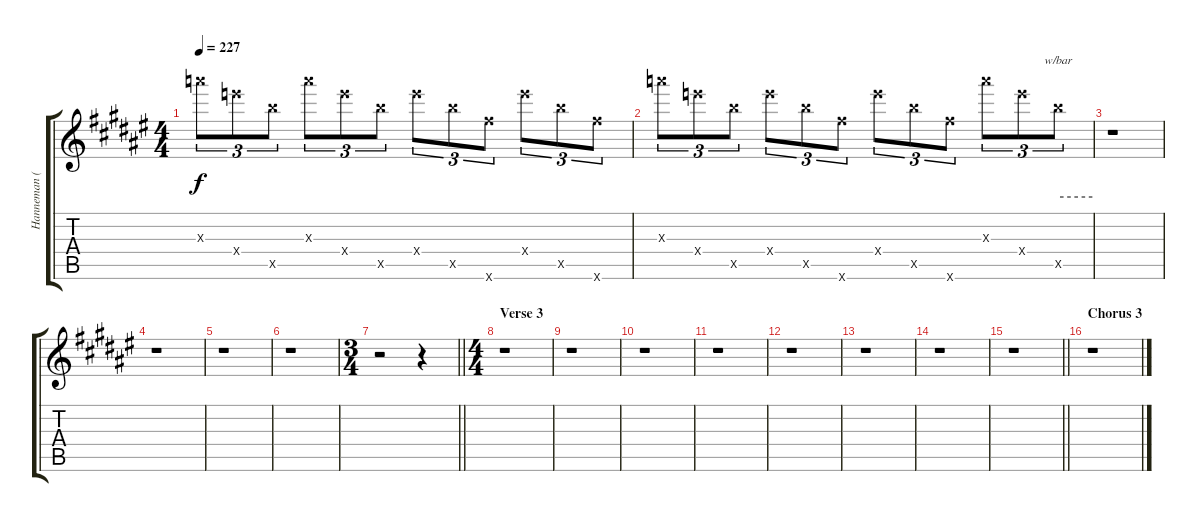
\track ("Hanneman (Lead)" "Hanneman (") {instrument distortionguitar}
\staff {score tabs}
\tuning (E4 B3 G3 D3 A2 E2) {hide}
\ts (4 4)
\tempo 227
\clef g2
\ks f#
26.3{x}.8{tu (3 2) dy f} 26.4{x}.8{tu (3 2)} 26.5{x}.8{tu (3 2)} 26.3{x}.8{tu (3 2)} 26.4{x}.8{tu (3 2)} 26.5{x}.8{tu (3 2)} 26.4{x}.8{tu (3 2)} 26.5{x}.8{tu (3 2)} 26.6{x}.8{tu (3 2)} 26.4{x}.8{tu (3 2)} 26.5{x}.8{tu (3 2)} 26.6{x}.8{tu (3 2)} |
26.3{x}.8{tu (3 2)} 26.4{x}.8{tu (3 2)} 26.5{x}.8{tu (3 2)} 26.4{x}.8{tu (3 2)} 26.5{x}.8{tu (3 2)} 26.6{x}.8{tu (3 2)} 26.4{x}.8{tu (3 2)} 26.5{x}.8{tu (3 2)} 26.6{x}.8{tu (3 2)} 26.3{x}.8{tu (3 2)} 26.4{x}.8{tu (3 2)} 26.5{x}.8{tu (3 2) tbe (hold default 0 0 60 0)} |
r.1 |
r.1 |
r.1 |
r.1 |
\ts (3 4)
\barLineRight lightlight
r.2 r.4 |
\ts (4 4)
\section ("" "Verse 3")
r.1 |
r.1 |
r.1 |
r.1 |
r.1 |
r.1 |
r.1 |
\barLineRight lightlight
r.1 |
\section ("" "Chorus 3")
r.1
